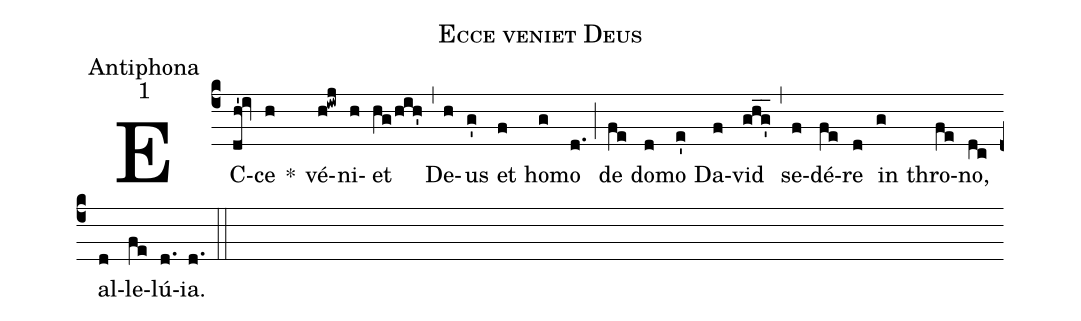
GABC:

name:Ecce veniet Deus;
office-part:Antiphona;
mode:1;
%%
(c4) EC(dh'!iv)ce(h) *() vé(h!iwj)ni(h)et(hg/hih') (,) De(h)us(g') et(f) ho(g)mo(d.) (;) de(fe) do(d)mo(e') Da(f)vid(ghg'__) (,) se(f)dé(fe)re(d) in(g) thro(fe)no,(dc) al(d)le(fe)lú(d.)ia.(d.) (::)
